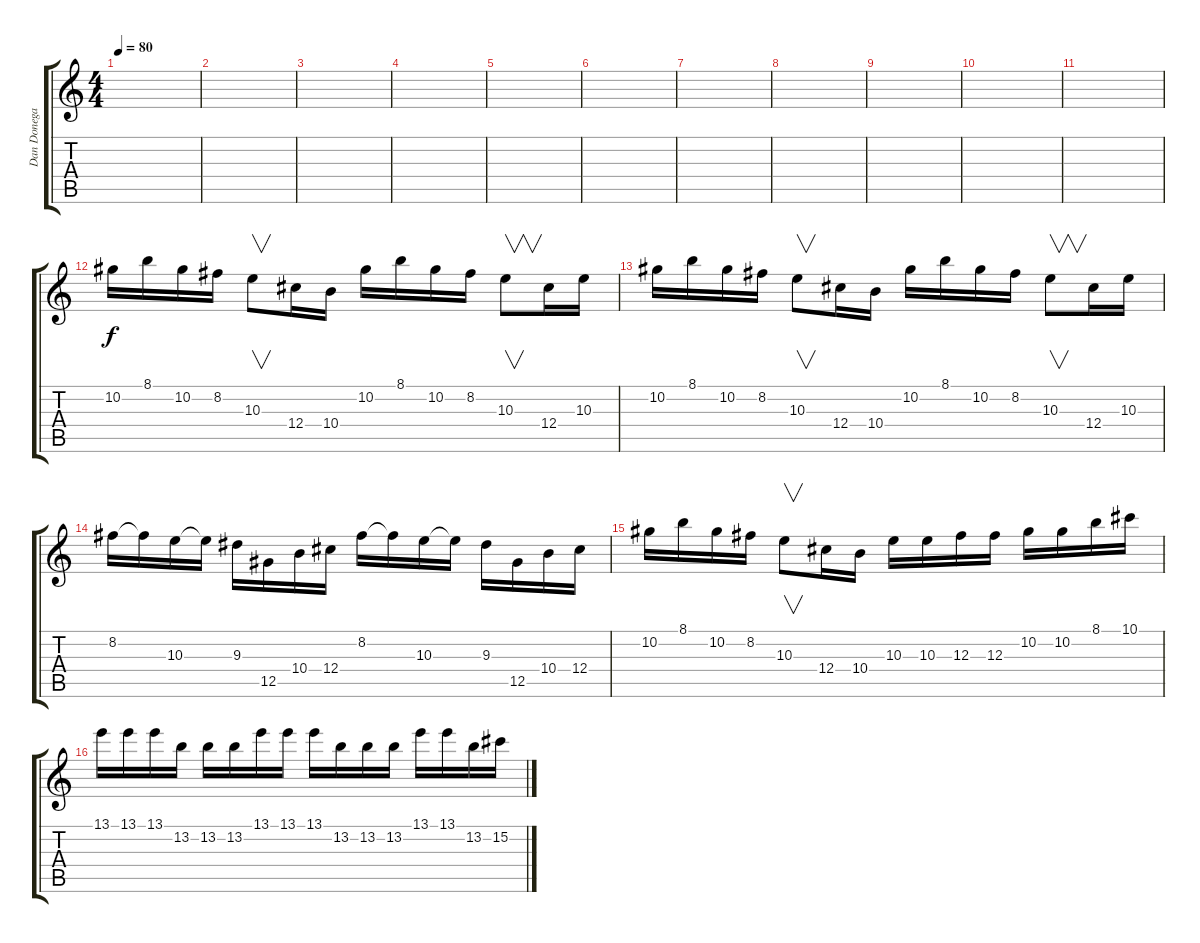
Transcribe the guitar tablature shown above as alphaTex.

\track ("Dan Donegan (Guitar 3)" "Dan Donega") {instrument distortionguitar}
\staff {score tabs}
\tuning (Eb4 Bb3 Gb3 Db3 Ab2 Db2) {hide}
\ts (4 4)
\tempo 80
\clef g2
\ks c
|
|
|
|
|
|
|
|
|
|
|
10.2.16 8.1.16 10.2.16 8.2.16 10.3.8{v} 12.4.16 10.4.16 10.2.16 8.1.16 10.2.16 8.2.16 10.3.8{v} 12.4.16 10.3.16 |
10.2.16 8.1.16 10.2.16 8.2.16 10.3.8{v} 12.4.16 10.4.16 10.2.16 8.1.16 10.2.16 8.2.16 10.3.8{v} 12.4.16 10.3.16 |
8.2.16 8.2{t}.16 10.3.16 10.3{t}.16 9.3.16 12.5.16 10.4.16 12.4.16 8.2.16 8.2{t}.16 10.3.16 10.3{t}.16 9.3.16 12.5.16 10.4.16 12.4.16 |
10.2.16 8.1.16 10.2.16 8.2.16 10.3.8{v} 12.4.16 10.4.16 10.3.16 10.3.16 12.3.16 12.3.16 10.2.16 10.2.16 8.1.16 10.1.16 |
13.1.16 13.1.16 13.1.16 13.2.16 13.2.16 13.2.16 13.1.16 13.1.16 13.1.16 13.2.16 13.2.16 13.2.16 13.1.16 13.1.16 13.2.16 15.2.16
